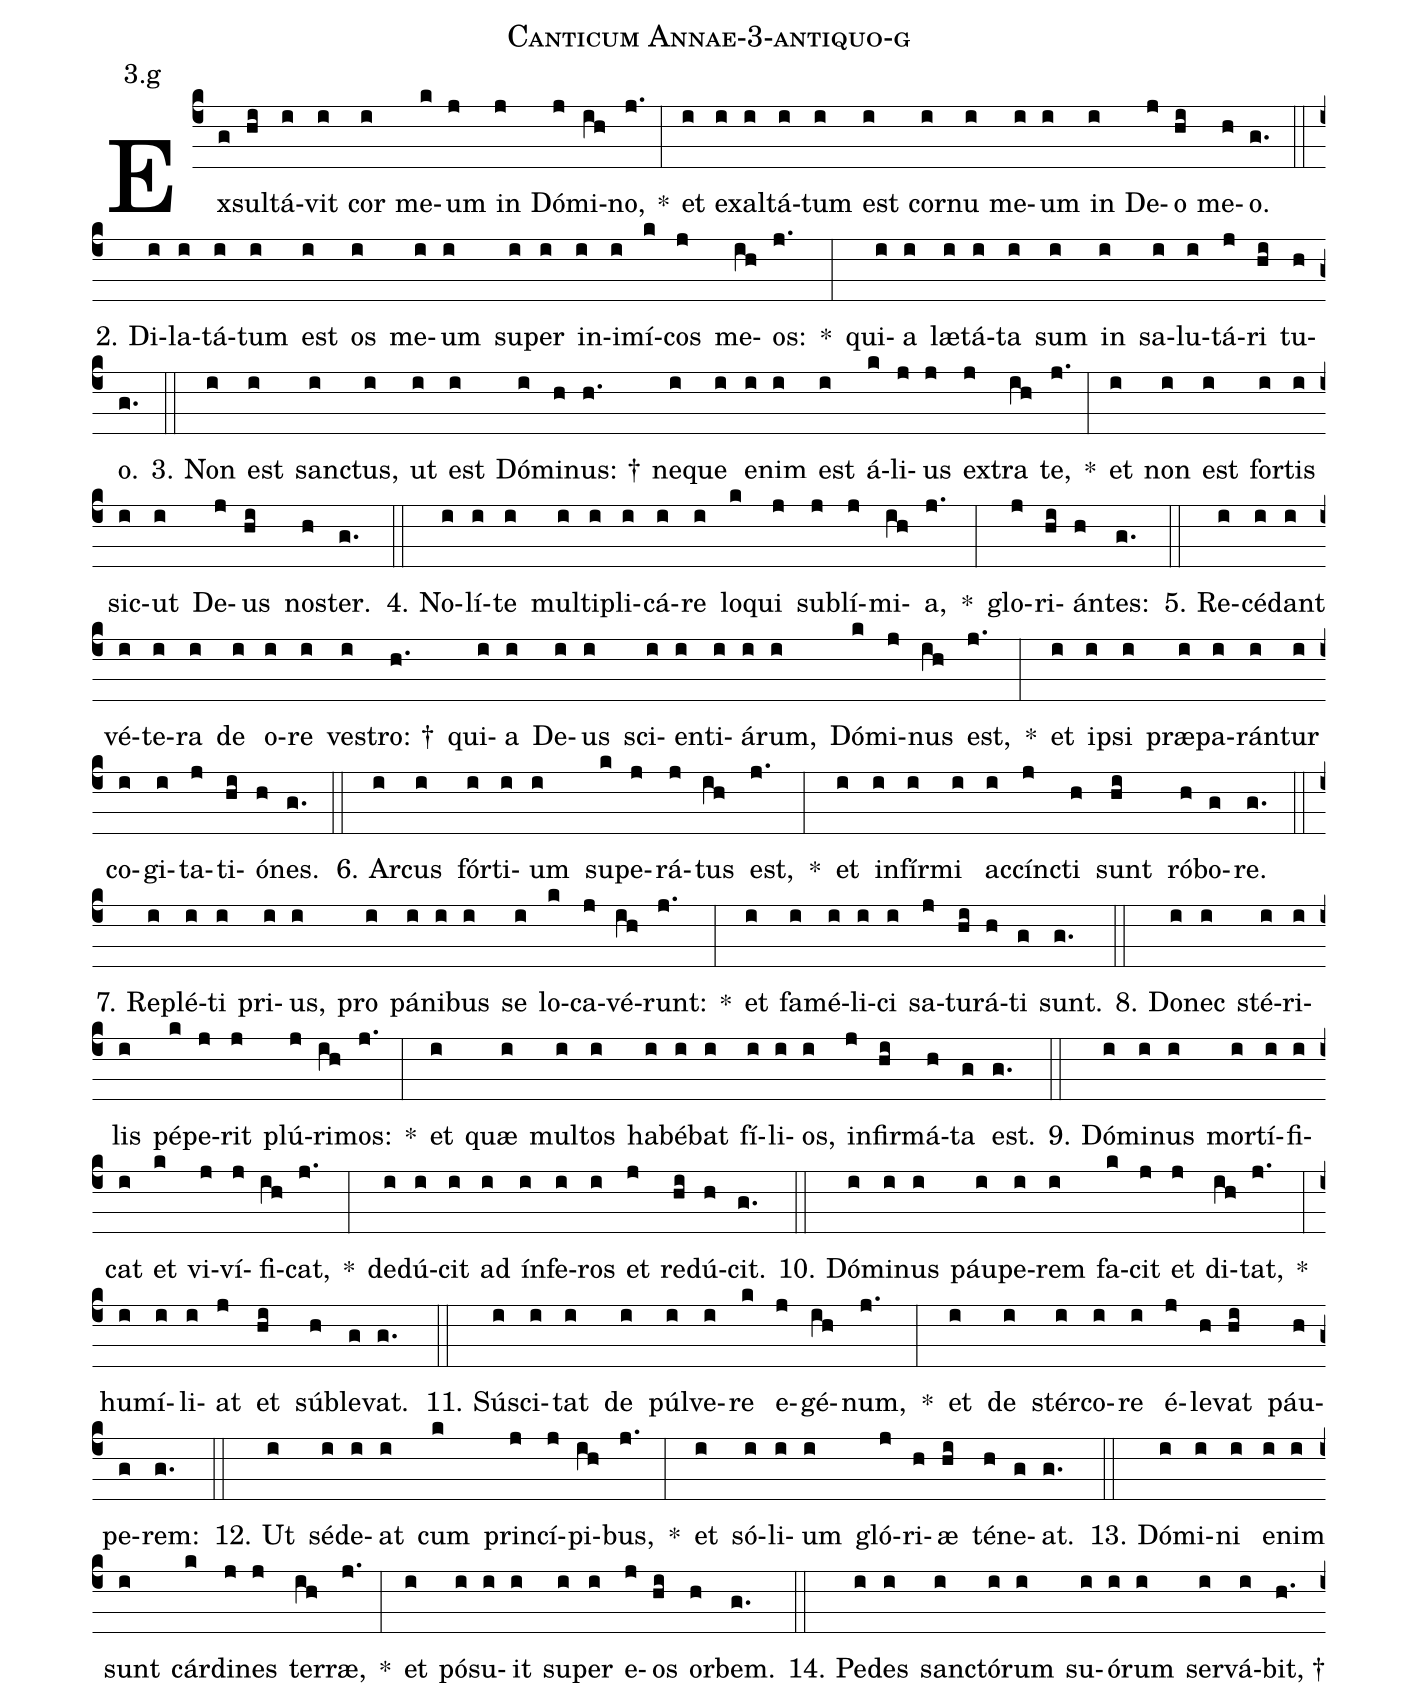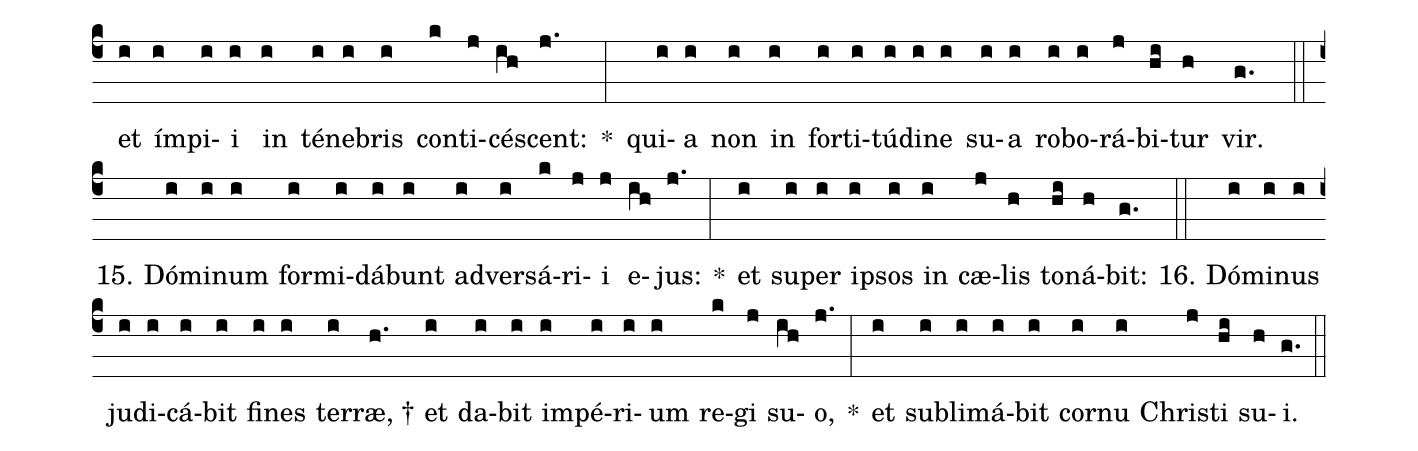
name: Canticum Annae-3-antiquo-g;
annotation: 3.g;
%%
(c4)Ex(g)sul(hi)tá(i)vit(i) cor(i) me(k)um(j) in(j) Dó(j)mi(ih)no,(j.) *(:) et(i) ex(i)al(i)tá(i)tum(i) est(i) cor(i)nu(i) me(i)um(i) in(i) De(j)o(hi) me(h)o.(g.) (::)
2. Di(i)la(i)tá(i)tum(i) est(i) os(i) me(i)um(i) su(i)per(i) in(i)i(i)mí(k)cos(j) me(ih)os:(j.) *(:) qui(i)a(i) læ(i)tá(i)ta(i) sum(i) in(i) sa(i)lu(i)tá(j)ri(hi) tu(h)o.(g.) (::)
3. Non(i) est(i) sanc(i)tus,(i) ut(i) est(i) Dó(i)mi(h)nus: †(h.) ne(i)que(i) e(i)nim(i) est(i) á(k)li(j)us(j) ex(j)tra(ih) te,(j.) *(:) et(i) non(i) est(i) for(i)tis(i) sic(i)ut(i) De(j)us(hi) nos(h)ter.(g.) (::)
4. No(i)lí(i)te(i) mul(i)ti(i)pli(i)cá(i)re(i) lo(k)qui(j) sub(j)lí(j)mi(ih)a,(j.) *(:) glo(j)ri(hi)án(h)tes:(g.) (::)
5. Re(i)cé(i)dant(i) vé(i)te(i)ra(i) de(i) o(i)re(i) ves(i)tro: †(h.) qui(i)a(i) De(i)us(i) sci(i)en(i)ti(i)á(i)rum,(i) Dó(k)mi(j)nus(ih) est,(j.) *(:) et(i) ip(i)si(i) præ(i)pa(i)rán(i)tur(i) co(i)gi(i)ta(j)ti(hi)ó(h)nes.(g.) (::)
6. Ar(i)cus(i) fór(i)ti(i)um(i) su(k)pe(j)rá(j)tus(ih) est,(j.) *(:) et(i) in(i)fír(i)mi(i) ac(i)cínc(j)ti(h) sunt(hi) ró(h)bo(g)re.(g.) (::)
7. Re(i)plé(i)ti(i) pri(i)us,(i) pro(i) pá(i)ni(i)bus(i) se(i) lo(k)ca(j)vé(ih)runt:(j.) *(:) et(i) fa(i)mé(i)li(i)ci(i) sa(j)tu(hi)rá(h)ti(g) sunt.(g.) (::)
8. Do(i)nec(i) sté(i)ri(i)lis(i) pé(k)pe(j)rit(j) plú(j)ri(ih)mos:(j.) *(:) et(i) quæ(i) mul(i)tos(i) ha(i)bé(i)bat(i) fí(i)li(i)os,(i) in(j)fir(hi)má(h)ta(g) est.(g.) (::)
9. Dó(i)mi(i)nus(i) mor(i)tí(i)fi(i)cat(i) et(k) vi(j)ví(j)fi(ih)cat,(j.) *(:) de(i)dú(i)cit(i) ad(i) ín(i)fe(i)ros(i) et(j) re(hi)dú(h)cit.(g.) (::)
10. Dó(i)mi(i)nus(i) páu(i)pe(i)rem(i) fa(k)cit(j) et(j) di(ih)tat,(j.) *(:) hu(i)mí(i)li(i)at(j) et(hi) súb(h)le(g)vat.(g.) (::)
11. Sú(i)sci(i)tat(i) de(i) púl(i)ve(i)re(k) e(j)gé(ih)num,(j.) *(:) et(i) de(i) stér(i)co(i)re(i) é(j)le(h)vat(hi) páu(h)pe(g)rem:(g.) (::)
12. Ut(i) sé(i)de(i)at(i) cum(k) prin(j)cí(j)pi(ih)bus,(j.) *(:) et(i) só(i)li(i)um(i) gló(j)ri(h)æ(hi) té(h)ne(g)at.(g.) (::)
13. Dó(i)mi(i)ni(i) e(i)nim(i) sunt(i) cár(k)di(j)nes(j) ter(ih)ræ,(j.) *(:) et(i) pó(i)su(i)it(i) su(i)per(i) e(j)os(hi) or(h)bem.(g.) (::)
14. Pe(i)des(i) sanc(i)tó(i)rum(i) su(i)ó(i)rum(i) ser(i)vá(i)bit, †(h.) et(i) ím(i)pi(i)i(i) in(i) té(i)ne(i)bris(i) con(k)ti(j)cé(ih)scent:(j.) *(:) qui(i)a(i) non(i) in(i) for(i)ti(i)tú(i)di(i)ne(i) su(i)a(i) ro(i)bo(i)rá(j)bi(hi)tur(h) vir.(g.) (::)
15. Dó(i)mi(i)num(i) for(i)mi(i)dá(i)bunt(i) ad(i)ver(i)sá(k)ri(j)i(j) e(ih)jus:(j.) *(:) et(i) su(i)per(i) ip(i)sos(i) in(i) cæ(j)lis(h) to(hi)ná(h)bit:(g.) (::)
16. Dó(i)mi(i)nus(i) ju(i)di(i)cá(i)bit(i) fi(i)nes(i) ter(i)ræ, †(h.) et(i) da(i)bit(i) im(i)pé(i)ri(i)um(i) re(k)gi(j) su(ih)o,(j.) *(:) et(i) sub(i)li(i)má(i)bit(i) cor(i)nu(i) Chris(j)ti(hi) su(h)i.(g.) (::)
